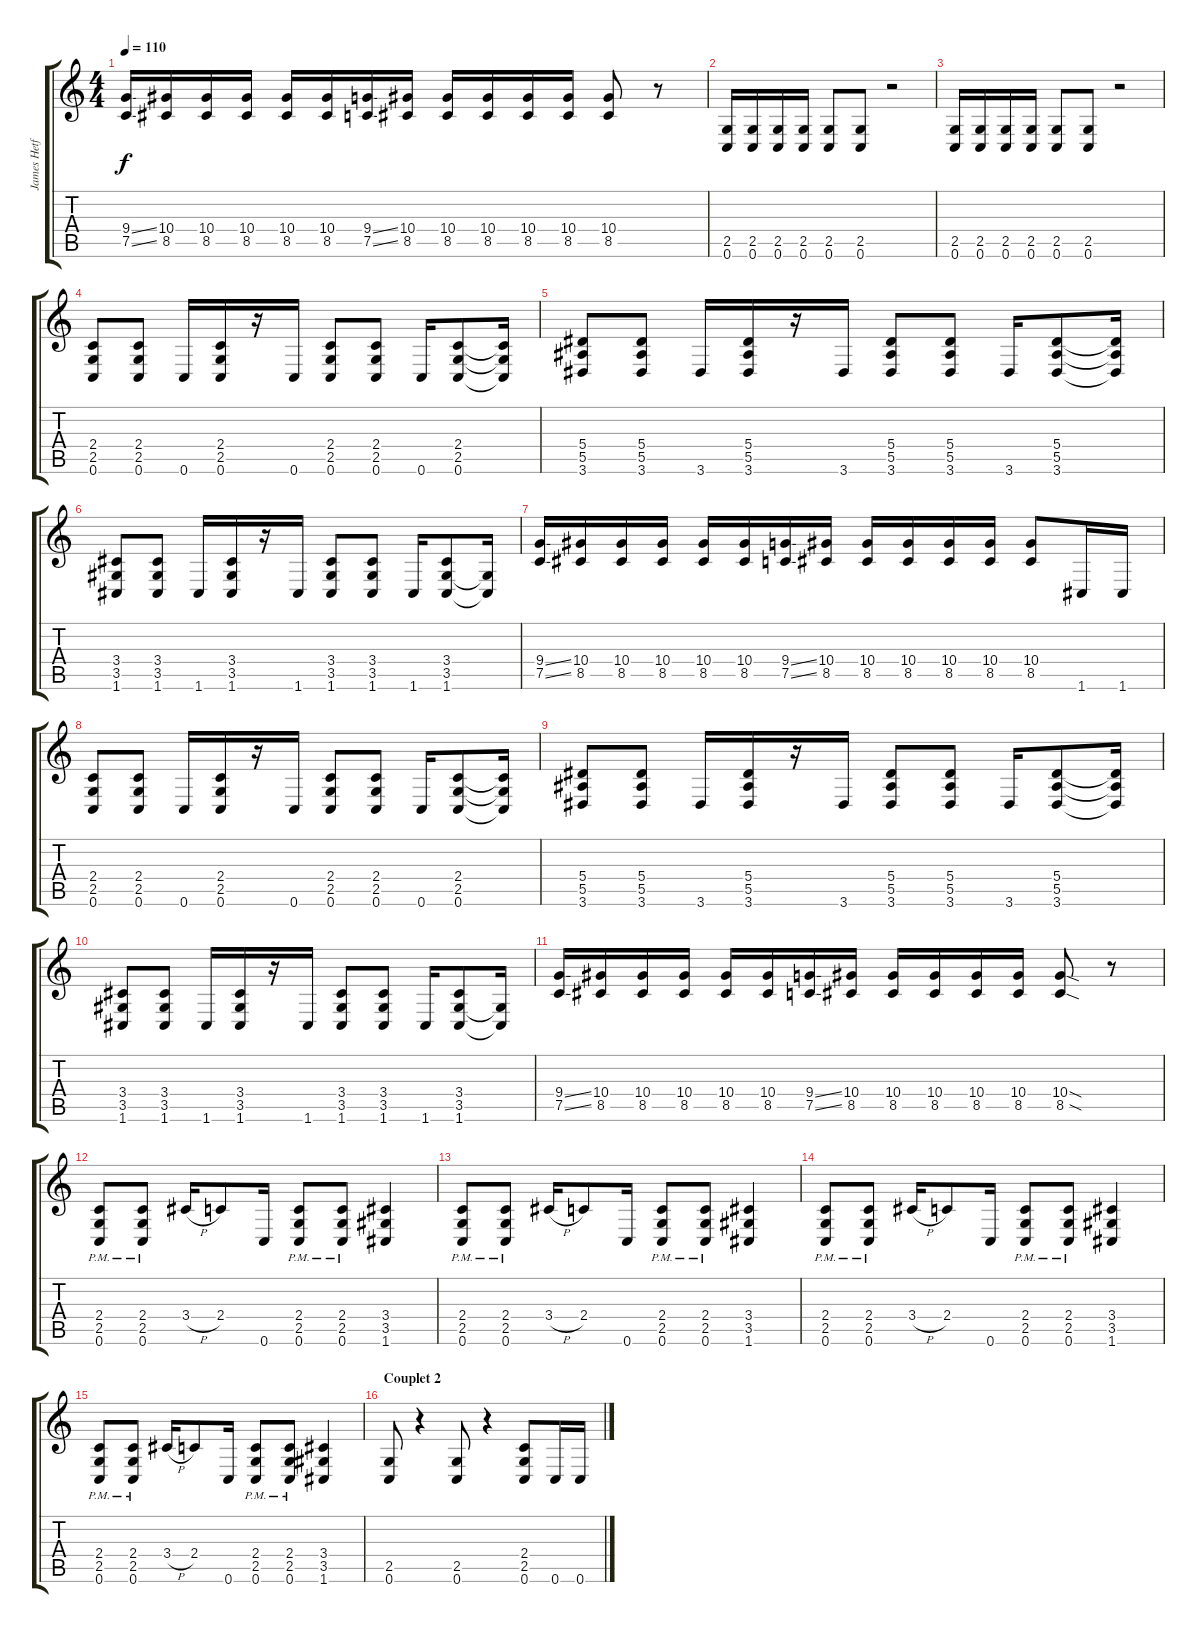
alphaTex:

\track ("James Hetfield" "James Hetf") {instrument distortionguitar}
\staff {score tabs}
\tuning (C4 G3 Eb3 Bb2 F2 C2) {hide}
\ts (4 4)
\tempo 110
\clef g2
\ks c
(9.4{ss} 7.5{ss}).16{dy f} (10.4 8.5).16 (10.4 8.5).16 (10.4 8.5).16 (10.4 8.5).16 (10.4 8.5).16 (9.4{ss} 7.5{ss}).16 (10.4 8.5).16 (10.4 8.5).16 (10.4 8.5).16 (10.4 8.5).16 (10.4 8.5).16 (10.4 8.5).8 r.8 |
(2.5 0.6).16 (2.5 0.6).16 (2.5 0.6).16 (2.5 0.6).16 (2.5 0.6).8 (2.5 0.6).8 r.2 |
(2.5 0.6).16 (2.5 0.6).16 (2.5 0.6).16 (2.5 0.6).16 (2.5 0.6).8 (2.5 0.6).8 r.2 |
(2.4 2.5 0.6).8 (2.4 2.5 0.6).8 0.6.16 (2.4 2.5 0.6).16 r.16 0.6.16 (2.4 2.5 0.6).8 (2.4 2.5 0.6).8 0.6.16 (2.4 2.5 0.6).8 (2.4{t} 2.5{t} 0.6{t}).16 |
(5.4 5.5 3.6).8 (5.4 5.5 3.6).8 3.6.16 (5.4 5.5 3.6).16 r.16 3.6.16 (5.4 5.5 3.6).8 (5.4 5.5 3.6).8 3.6.16 (5.4 5.5 3.6).8 (5.4{t} 5.5{t} 3.6{t}).16 |
(3.4 3.5 1.6).8 (3.4 3.5 1.6).8 1.6.16 (3.4 3.5 1.6).16 r.16 1.6.16 (3.4 3.5 1.6).8 (3.4 3.5 1.6).8 1.6.16 (3.4 3.5 1.6).8 (3.5{t} 1.6{t}).16 |
(9.4{ss} 7.5{ss}).16 (10.4 8.5).16 (10.4 8.5).16 (10.4 8.5).16 (10.4 8.5).16 (10.4 8.5).16 (9.4{ss} 7.5{ss}).16 (10.4 8.5).16 (10.4 8.5).16 (10.4 8.5).16 (10.4 8.5).16 (10.4 8.5).16 (10.4 8.5).8 1.6.16 1.6.16 |
(2.4 2.5 0.6).8 (2.4 2.5 0.6).8 0.6.16 (2.4 2.5 0.6).16 r.16 0.6.16 (2.4 2.5 0.6).8 (2.4 2.5 0.6).8 0.6.16 (2.4 2.5 0.6).8 (2.4{t} 2.5{t} 0.6{t}).16 |
(5.4 5.5 3.6).8 (5.4 5.5 3.6).8 3.6.16 (5.4 5.5 3.6).16 r.16 3.6.16 (5.4 5.5 3.6).8 (5.4 5.5 3.6).8 3.6.16 (5.4 5.5 3.6).8 (5.4{t} 5.5{t} 3.6{t}).16 |
(3.4 3.5 1.6).8 (3.4 3.5 1.6).8 1.6.16 (3.4 3.5 1.6).16 r.16 1.6.16 (3.4 3.5 1.6).8 (3.4 3.5 1.6).8 1.6.16 (3.4 3.5 1.6).8 (3.5{t} 1.6{t}).16 |
(9.4{ss} 7.5{ss}).16 (10.4 8.5).16 (10.4 8.5).16 (10.4 8.5).16 (10.4 8.5).16 (10.4 8.5).16 (9.4{ss} 7.5{ss}).16 (10.4 8.5).16 (10.4 8.5).16 (10.4 8.5).16 (10.4 8.5).16 (10.4 8.5).16 (10.4{sod} 8.5{sod}).8 r.8 |
(2.4{pm} 2.5 0.6).8 (2.4{pm} 2.5 0.6).8 3.4{h}.16 2.4.8 0.6.16 (2.4{pm} 2.5 0.6).8 (2.4{pm} 2.5 0.6).8 (3.4 3.5 1.6).4 |
(2.4{pm} 2.5 0.6).8 (2.4{pm} 2.5 0.6).8 3.4{h}.16 2.4.8 0.6.16 (2.4{pm} 2.5 0.6).8 (2.4{pm} 2.5 0.6).8 (3.4 3.5 1.6).4 |
(2.4{pm} 2.5 0.6).8 (2.4{pm} 2.5 0.6).8 3.4{h}.16 2.4.8 0.6.16 (2.4{pm} 2.5 0.6).8 (2.4{pm} 2.5 0.6).8 (3.4 3.5 1.6).4 |
(2.4{pm} 2.5 0.6).8 (2.4{pm} 2.5 0.6).8 3.4{h}.16 2.4.8 0.6.16 (2.4{pm} 2.5 0.6).8 (2.4{pm} 2.5 0.6).8 (3.4 3.5 1.6).4 |
\section ("" "Couplet 2")
(2.5 0.6).8 r.4 (2.5 0.6).8 r.4 (2.4 2.5 0.6).8 0.6.16 0.6.16
